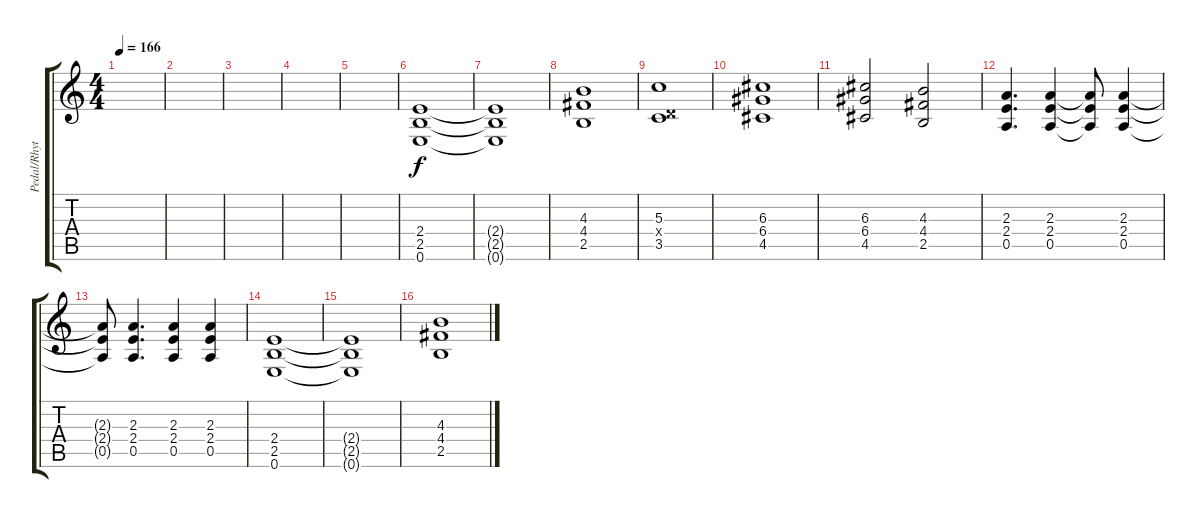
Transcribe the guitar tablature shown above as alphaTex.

\track ("Pedal/Rhythm Guitar" "Pedal/Rhyt") {instrument overdrivenguitar}
\staff {score tabs}
\tuning (E4 B3 G3 D3 A2 E2) {hide}
\ts (4 4)
\tempo 166
\clef g2
\ks c
|
|
|
|
|
(2.4 2.5 0.6).1 |
(2.4{t} 2.5{t} 0.6{t}).1 |
(4.3 4.4 2.5).1 |
(5.3 0.4{x} 3.5).1 |
(6.3 6.4 4.5).1 |
(6.3 6.4 4.5).2 (4.3 4.4 2.5).2 |
(2.3 2.4 0.5).4{d} (2.3 2.4 0.5).4 (2.3{t} 2.4{t} 0.5{t}).8 (2.3 2.4 0.5).4 |
(2.3{t} 2.4{t} 0.5{t}).8 (2.3 2.4 0.5).4{d} (2.3 2.4 0.5).4 (2.3 2.4 0.5).4 |
(2.4 2.5 0.6).1 |
(2.4{t} 2.5{t} 0.6{t}).1 |
(4.3 4.4 2.5).1
